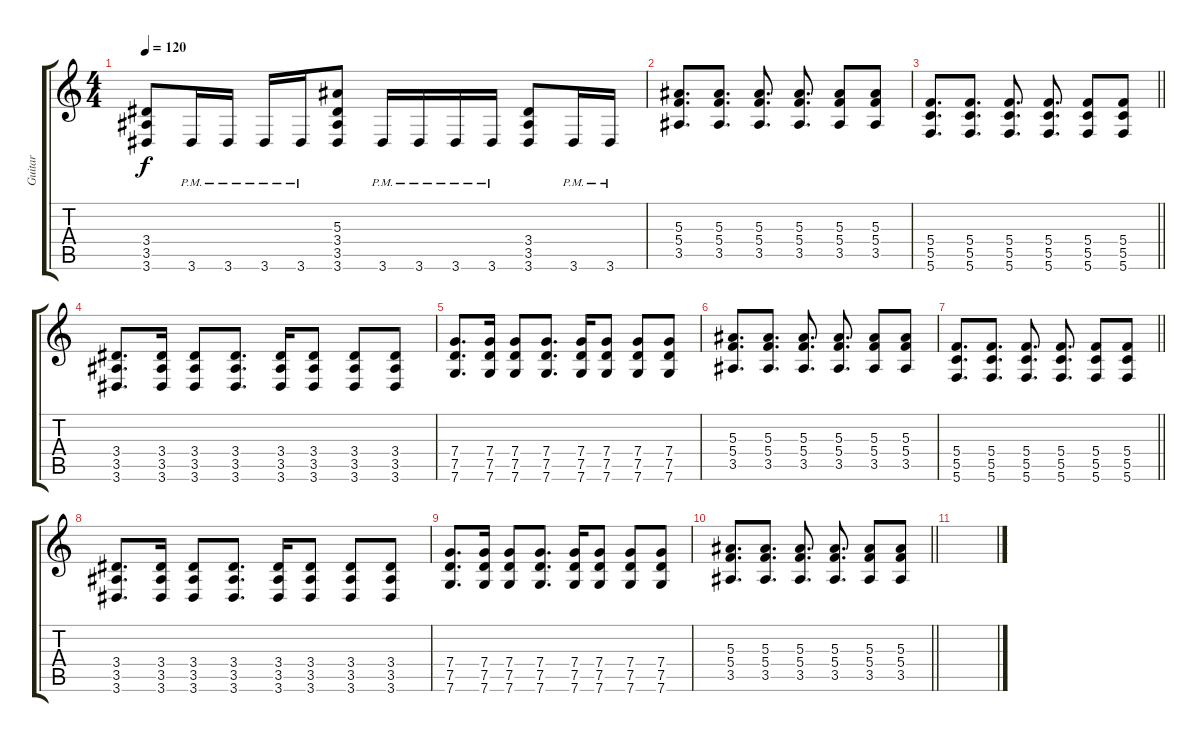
\track ("Guitar" "Guitar") {instrument distortionguitar}
\staff {score tabs}
\tuning (D4 A3 F3 C3 G2 C2) {hide}
\ts (4 4)
\tempo 120
\clef g2
\ks c
(3.4 3.5 3.6).8{dy f} 3.6{pm}.16 3.6{pm}.16 3.6{pm}.16 3.6{pm}.16 (5.3 3.4 3.5 3.6).8 3.6{pm}.16 3.6{pm}.16 3.6{pm}.16 3.6{pm}.16 (3.4 3.5 3.6).8 3.6{pm}.16 3.6{pm}.16 |
(5.3 5.4 3.5).8{d} (5.3 5.4 3.5).8{d} (5.3 5.4 3.5).8{d} (5.3 5.4 3.5).8{d} (5.3 5.4 3.5).8 (5.3 5.4 3.5).8 |
\barLineRight lightlight
(5.4 5.5 5.6).8{d} (5.4 5.5 5.6).8{d} (5.4 5.5 5.6).8{d} (5.4 5.5 5.6).8{d} (5.4 5.5 5.6).8 (5.4 5.5 5.6).8 |
\section ("" " ")
(3.4 3.5 3.6).8{d} (3.4 3.5 3.6).16 (3.4 3.5 3.6).8 (3.4 3.5 3.6).8{d} (3.4 3.5 3.6).16 (3.4 3.5 3.6).8 (3.4 3.5 3.6).8 (3.4 3.5 3.6).8 |
(7.4 7.5 7.6).8{d} (7.4 7.5 7.6).16 (7.4 7.5 7.6).8 (7.4 7.5 7.6).8{d} (7.4 7.5 7.6).16 (7.4 7.5 7.6).8 (7.4 7.5 7.6).8 (7.4 7.5 7.6).8 |
(5.3 5.4 3.5).8{d} (5.3 5.4 3.5).8{d} (5.3 5.4 3.5).8{d} (5.3 5.4 3.5).8{d} (5.3 5.4 3.5).8 (5.3 5.4 3.5).8 |
\barLineRight lightlight
(5.4 5.5 5.6).8{d} (5.4 5.5 5.6).8{d} (5.4 5.5 5.6).8{d} (5.4 5.5 5.6).8{d} (5.4 5.5 5.6).8 (5.4 5.5 5.6).8 |
(3.4 3.5 3.6).8{d} (3.4 3.5 3.6).16 (3.4 3.5 3.6).8 (3.4 3.5 3.6).8{d} (3.4 3.5 3.6).16 (3.4 3.5 3.6).8 (3.4 3.5 3.6).8 (3.4 3.5 3.6).8 |
(7.4 7.5 7.6).8{d} (7.4 7.5 7.6).16 (7.4 7.5 7.6).8 (7.4 7.5 7.6).8{d} (7.4 7.5 7.6).16 (7.4 7.5 7.6).8 (7.4 7.5 7.6).8 (7.4 7.5 7.6).8 |
\barLineRight lightlight
(5.3 5.4 3.5).8{d} (5.3 5.4 3.5).8{d} (5.3 5.4 3.5).8{d} (5.3 5.4 3.5).8{d} (5.3 5.4 3.5).8 (5.3 5.4 3.5).8 |
\section ("" " ")
